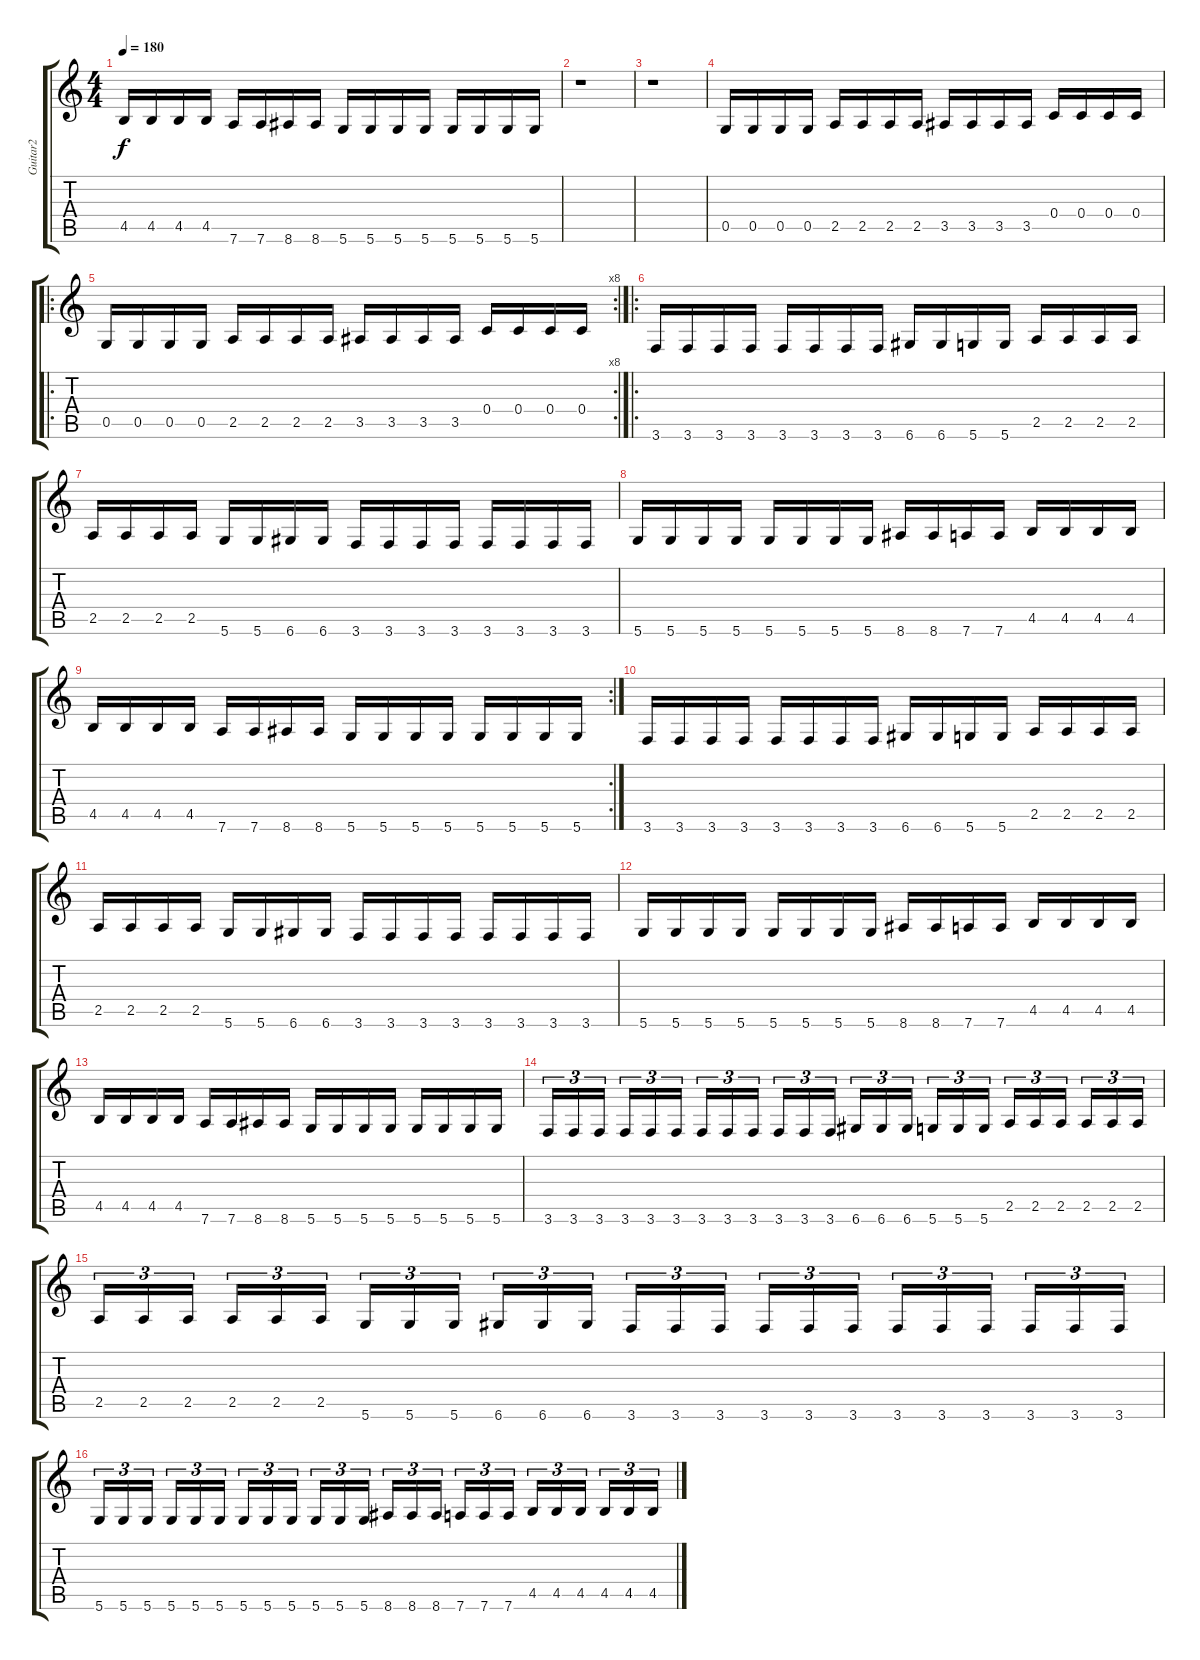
\track ("Guitar2" "Guitar2") {instrument distortionguitar}
\staff {score tabs}
\tuning (D4 A3 F3 C3 G2 D2) {hide}
\ts (4 4)
\tempo 180
\clef g2
\ks c
4.5.16{dy f} 4.5.16 4.5.16 4.5.16 7.6.16 7.6.16 8.6.16 8.6.16 5.6.16 5.6.16 5.6.16 5.6.16 5.6.16 5.6.16 5.6.16 5.6.16 |
r.1 |
r.1 |
0.5.16 0.5.16 0.5.16 0.5.16 2.5.16 2.5.16 2.5.16 2.5.16 3.5.16 3.5.16 3.5.16 3.5.16 0.4.16 0.4.16 0.4.16 0.4.16 |
\ro
\rc 8
0.5.16 0.5.16 0.5.16 0.5.16 2.5.16 2.5.16 2.5.16 2.5.16 3.5.16 3.5.16 3.5.16 3.5.16 0.4.16 0.4.16 0.4.16 0.4.16 |
\ro
3.6.16 3.6.16 3.6.16 3.6.16 3.6.16 3.6.16 3.6.16 3.6.16 6.6.16 6.6.16 5.6.16 5.6.16 2.5.16 2.5.16 2.5.16 2.5.16 |
2.5.16 2.5.16 2.5.16 2.5.16 5.6.16 5.6.16 6.6.16 6.6.16 3.6.16 3.6.16 3.6.16 3.6.16 3.6.16 3.6.16 3.6.16 3.6.16 |
5.6.16 5.6.16 5.6.16 5.6.16 5.6.16 5.6.16 5.6.16 5.6.16 8.6.16 8.6.16 7.6.16 7.6.16 4.5.16 4.5.16 4.5.16 4.5.16 |
\rc 2
4.5.16 4.5.16 4.5.16 4.5.16 7.6.16 7.6.16 8.6.16 8.6.16 5.6.16 5.6.16 5.6.16 5.6.16 5.6.16 5.6.16 5.6.16 5.6.16 |
3.6.16 3.6.16 3.6.16 3.6.16 3.6.16 3.6.16 3.6.16 3.6.16 6.6.16 6.6.16 5.6.16 5.6.16 2.5.16 2.5.16 2.5.16 2.5.16 |
2.5.16 2.5.16 2.5.16 2.5.16 5.6.16 5.6.16 6.6.16 6.6.16 3.6.16 3.6.16 3.6.16 3.6.16 3.6.16 3.6.16 3.6.16 3.6.16 |
5.6.16 5.6.16 5.6.16 5.6.16 5.6.16 5.6.16 5.6.16 5.6.16 8.6.16 8.6.16 7.6.16 7.6.16 4.5.16 4.5.16 4.5.16 4.5.16 |
4.5.16 4.5.16 4.5.16 4.5.16 7.6.16 7.6.16 8.6.16 8.6.16 5.6.16 5.6.16 5.6.16 5.6.16 5.6.16 5.6.16 5.6.16 5.6.16 |
3.6.16{tu (3 2)} 3.6.16{tu (3 2)} 3.6.16{tu (3 2)} 3.6.16{tu (3 2)} 3.6.16{tu (3 2)} 3.6.16{tu (3 2)} 3.6.16{tu (3 2)} 3.6.16{tu (3 2)} 3.6.16{tu (3 2)} 3.6.16{tu (3 2)} 3.6.16{tu (3 2)} 3.6.16{tu (3 2)} 6.6.16{tu (3 2)} 6.6.16{tu (3 2)} 6.6.16{tu (3 2)} 5.6.16{tu (3 2)} 5.6.16{tu (3 2)} 5.6.16{tu (3 2)} 2.5.16{tu (3 2)} 2.5.16{tu (3 2)} 2.5.16{tu (3 2)} 2.5.16{tu (3 2)} 2.5.16{tu (3 2)} 2.5.16{tu (3 2)} |
2.5.16{tu (3 2)} 2.5.16{tu (3 2)} 2.5.16{tu (3 2)} 2.5.16{tu (3 2)} 2.5.16{tu (3 2)} 2.5.16{tu (3 2)} 5.6.16{tu (3 2)} 5.6.16{tu (3 2)} 5.6.16{tu (3 2)} 6.6.16{tu (3 2)} 6.6.16{tu (3 2)} 6.6.16{tu (3 2)} 3.6.16{tu (3 2)} 3.6.16{tu (3 2)} 3.6.16{tu (3 2)} 3.6.16{tu (3 2)} 3.6.16{tu (3 2)} 3.6.16{tu (3 2)} 3.6.16{tu (3 2)} 3.6.16{tu (3 2)} 3.6.16{tu (3 2)} 3.6.16{tu (3 2)} 3.6.16{tu (3 2)} 3.6.16{tu (3 2)} |
5.6.16{tu (3 2)} 5.6.16{tu (3 2)} 5.6.16{tu (3 2)} 5.6.16{tu (3 2)} 5.6.16{tu (3 2)} 5.6.16{tu (3 2)} 5.6.16{tu (3 2)} 5.6.16{tu (3 2)} 5.6.16{tu (3 2)} 5.6.16{tu (3 2)} 5.6.16{tu (3 2)} 5.6.16{tu (3 2)} 8.6.16{tu (3 2)} 8.6.16{tu (3 2)} 8.6.16{tu (3 2)} 7.6.16{tu (3 2)} 7.6.16{tu (3 2)} 7.6.16{tu (3 2)} 4.5.16{tu (3 2)} 4.5.16{tu (3 2)} 4.5.16{tu (3 2)} 4.5.16{tu (3 2)} 4.5.16{tu (3 2)} 4.5.16{tu (3 2)}
